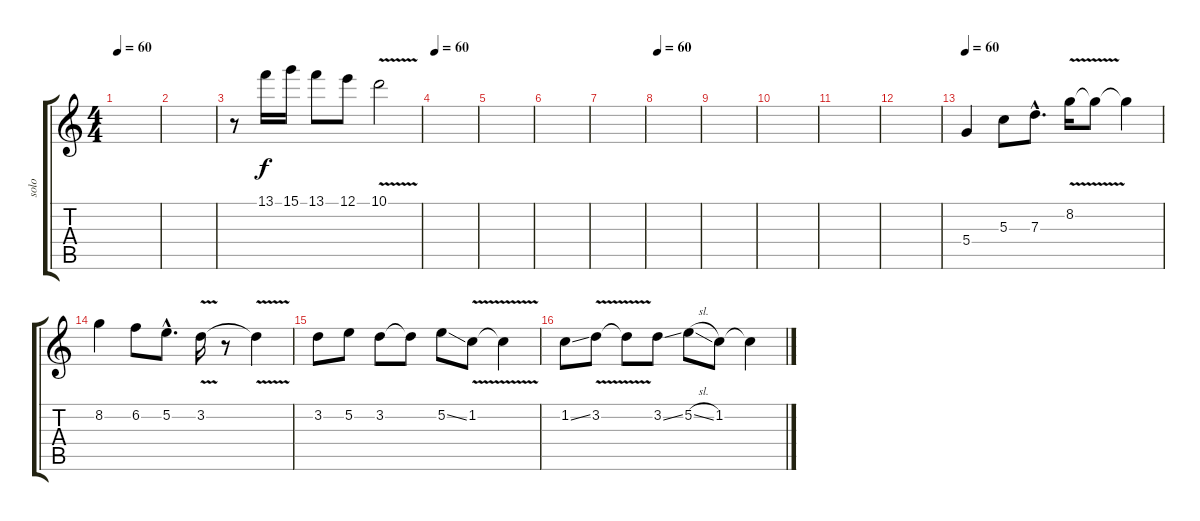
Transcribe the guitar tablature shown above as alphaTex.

\track ("solo" "solo") {instrument overdrivenguitar}
\staff {score tabs}
\tuning (E4 B3 G3 D3 A2 E2) {hide}
\ts (4 4)
\tempo 60
\clef g2
\ks c
|
|
r.8 13.1.16 15.1.16 13.1.8 12.1.8 10.1{v}.2 |
\tempo 60
|
|
|
|
\tempo 60
|
|
|
|
|
\tempo 60
5.4.4{volume 12} 5.3.8 7.3{hac}.8{d} 8.2{v}.16{volume 10} 8.2{t}.8 8.2{t}.4 |
8.2.4{volume 9} 6.2.8 5.2{hac}.8{d} 3.2{v}.16 r.8 3.2{t}.4 |
3.2.8{volume 6} 5.2.8 3.2.8 3.2{t}.8 5.2{ss}.8 1.2{v}.8{volume 5} 1.2{t}.4 |
1.2{ss}.8 3.2{v}.8 3.2{t}.8{volume 2} 3.2{ss}.8 5.2{sl}.8 1.2.8 1.2{t}.4
